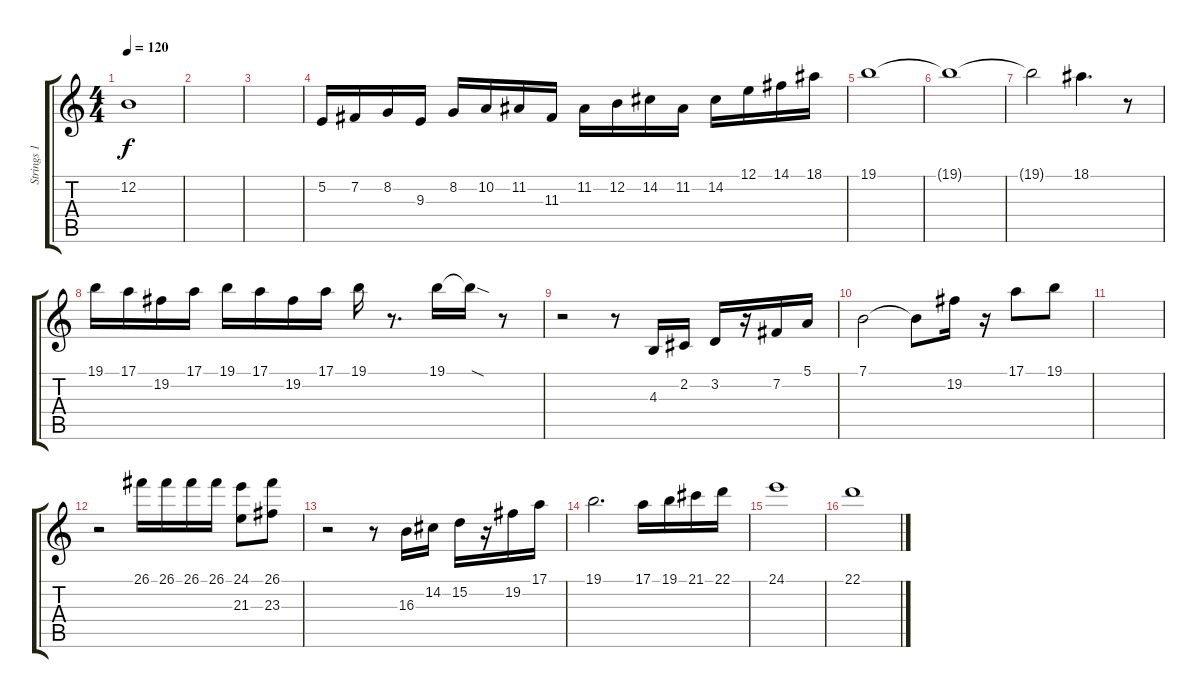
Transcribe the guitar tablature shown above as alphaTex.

\track ("Strings 1" "Strings 1") {instrument cello}
\staff {score tabs}
\tuning (E4 B3 G3 D3 A2 E2) {hide}
\ts (4 4)
\tempo 120
\clef g2
\ks c
12.2.1{dy f volume 6} |
|
|
5.2.16{volume 10} 7.2.16 8.2.16 9.3.16 8.2.16 10.2.16 11.2.16 11.3.16 11.2.16 12.2.16 14.2.16 11.2.16 14.2.16 12.1.16 14.1.16 18.1.16 |
19.1.1{volume 8} |
19.1{t}.1 |
19.1{t}.2 18.1.4{d} r.8 |
19.1.16{volume 10} 17.1.16 19.2.16 17.1.16 19.1.16 17.1.16 19.2.16 17.1.16 19.1.16 r.8{d} 19.1.16 19.1{sod t}.16 r.8 |
r.2 r.8 4.3.16 2.2.16 3.2.16 r.16 7.2.16 5.1.16 |
7.1.2 7.1{t}.8 19.2.16 r.16 17.1.8 19.1.8 |
|
r.2 26.1.16 26.1.16 26.1.16 26.1.16 (24.1 21.3).8 (26.1 23.3).8 |
r.2 r.8 16.3.16 14.2.16 15.2.16 r.16 19.2.16 17.1.16 |
19.1.2{d} 17.1.16 19.1.16 21.1.16 22.1.16 |
24.1.1{volume 4} |
22.1.1
